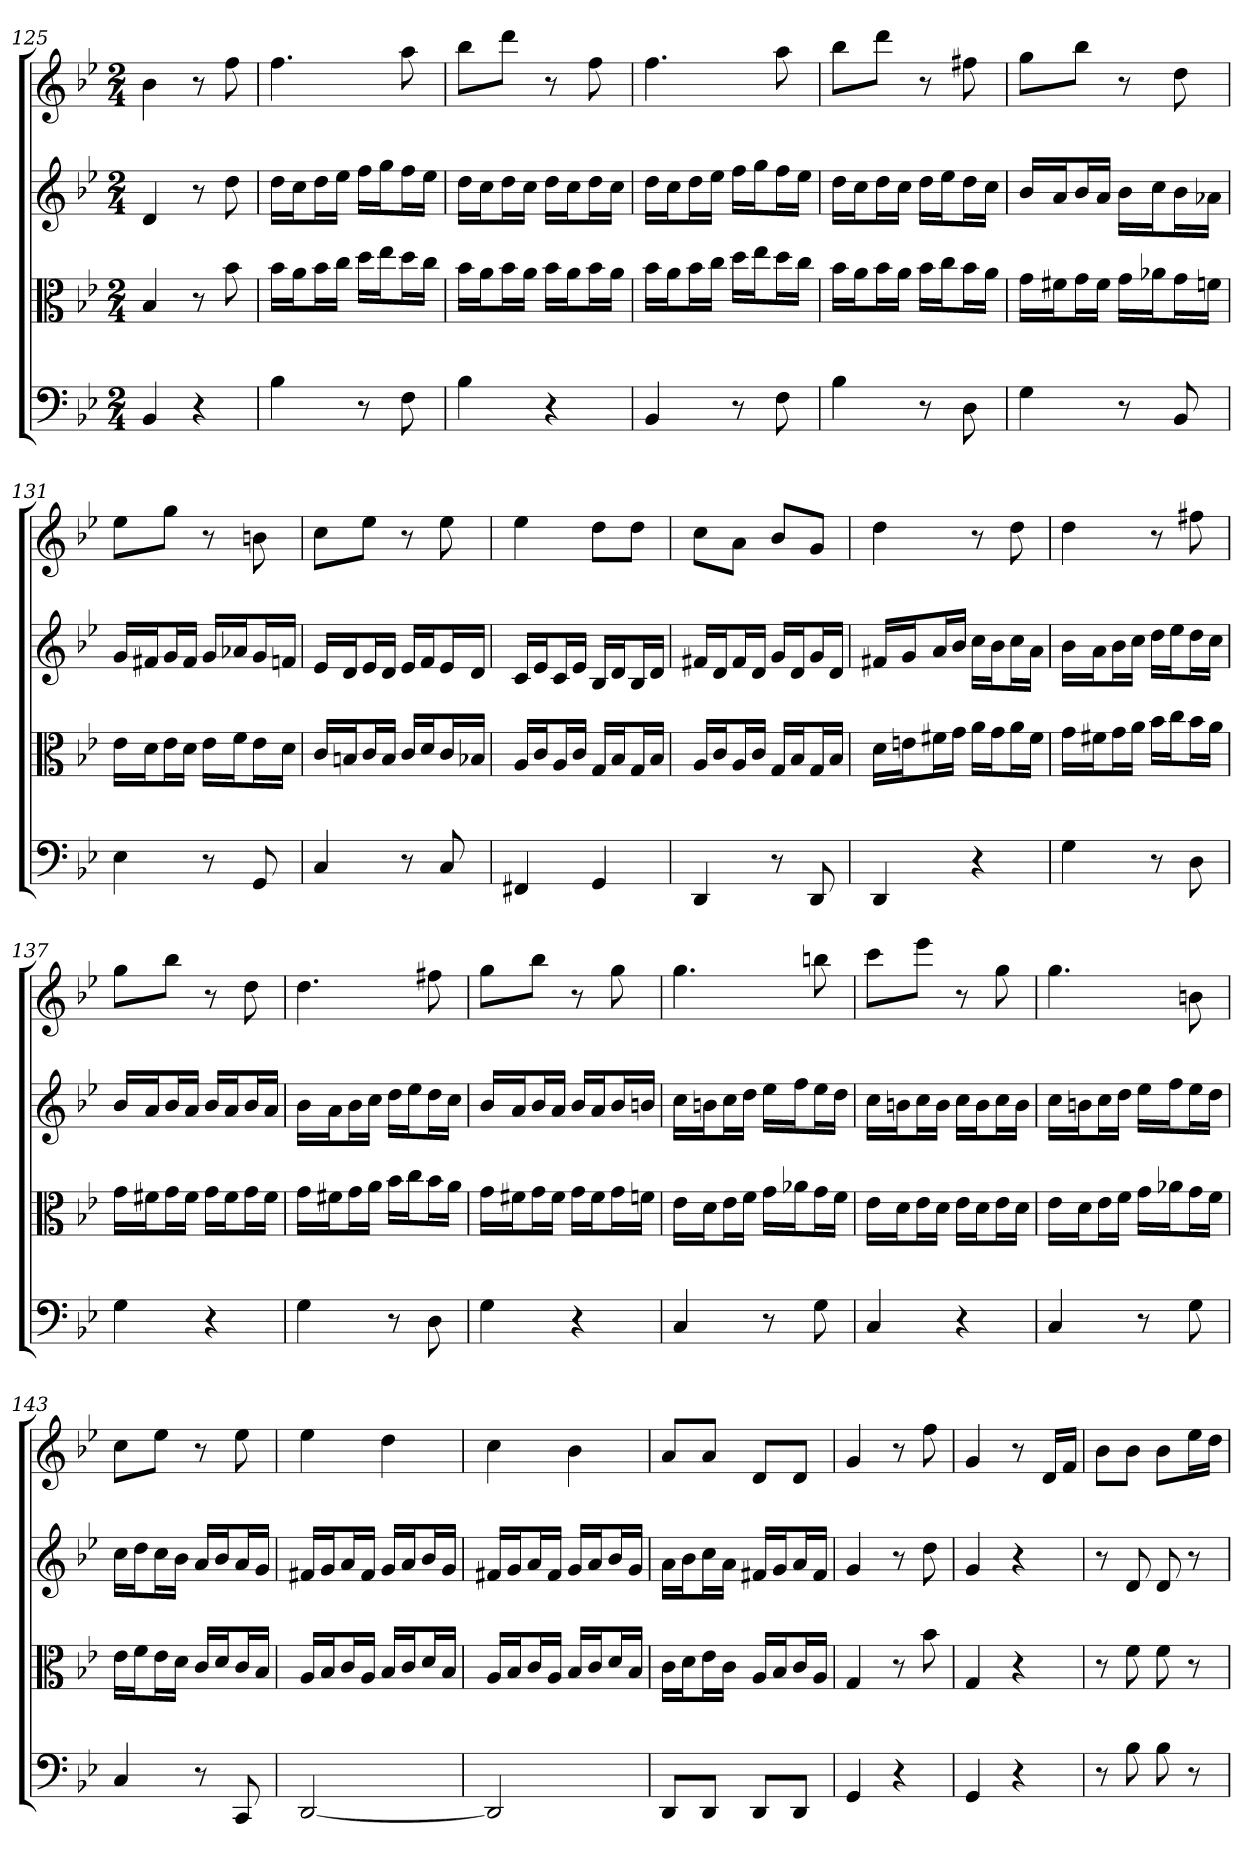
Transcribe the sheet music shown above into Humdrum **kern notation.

**kern	**kern	**kern	**kern
*part4	*part3	*part2	*part1
*staff4	*staff3	*staff2	*staff1
*clefF4	*clefC3	*	*
*k[b-e-]	*k[b-e-]	*k[b-e-]	*k[b-e-]
*B-:	*B-:	*B-:	*B-:
*M2/4	*M2/4	*M2/4	*M2/4
=125	=125	=125	=125
4BB-	4B-	4d	4b-
4r	8r	8r	8r
.	8b-	8dd	8ff
=126	=126	=126	=126
4B-	16b-\LL	16ddLL	4.ff
.	16a\J	16ccJ	.
.	16b-\L	16ddL	.
.	16cc\JJ	16ee-JJ	.
8r	16dd\LL	16ffLL	.
.	16ee-\J	16ggJ	.
8F	16dd\L	16ffL	8aa
.	16cc\JJ	16ee-JJ	.
=127	=127	=127	=127
4B-	16b-\LL	16ddLL	8bb-L
.	16a\J	16ccJ	.
.	16b-\L	16ddL	8dddJ
.	16a\JJ	16ccJJ	.
4r	16b-\LL	16ddLL	8r
.	16a\J	16ccJ	.
.	16b-\L	16ddL	8ff
.	16a\JJ	16ccJJ	.
=128	=128	=128	=128
4BB-	16b-\LL	16ddLL	4.ff
.	16a\J	16ccJ	.
.	16b-\L	16ddL	.
.	16cc\JJ	16ee-JJ	.
8r	16dd\LL	16ffLL	.
.	16ee-\J	16ggJ	.
8F	16dd\L	16ffL	8aa
.	16cc\JJ	16ee-JJ	.
=129	=129	=129	=129
4B-	16b-\LL	16ddLL	8bb-L
.	16a\J	16ccJ	.
.	16b-\L	16ddL	8dddJ
.	16a\JJ	16ccJJ	.
8r	16b-\LL	16ddLL	8r
.	16cc\J	16ee-J	.
8D	16b-\L	16ddL	8ff#X
.	16a\JJ	16ccJJ	.
=130	=130	=130	=130
4G	16g\LL	16b-LL	8ggL
.	16f#X\J	16aJ	.
.	16g\L	16b-L	8bb-J
.	16f#\JJ	16aJJ	.
8r	16g\LL	16b-LL	8r
.	16a-X\J	16ccJ	.
8BB-	16g\L	16b-L	8dd
.	16fn\JJ	16a-XJJ	.
=131	=131	=131	=131
4E-	16e-\LL	16gLL	8ee-L
.	16d\J	16f#XJ	.
.	16e-\L	16gL	8ggJ
.	16d\JJ	16f#JJ	.
8r	16e-\LL	16gLL	8r
.	16f\J	16a-XJ	.
8GG	16e-\L	16gL	8bn
.	16d\JJ	16fnJJ	.
=132	=132	=132	=132
4C	16c/LL	16e-LL	8ccL
.	16Bn/J	16dJ	.
.	16c/L	16e-L	8ee-J
.	16B/JJ	16dJJ	.
8r	16c/LL	16e-LL	8r
.	16d/J	16fJ	.
8C	16c/L	16e-L	8ee-
.	16B-X/JJ	16dJJ	.
=133	=133	=133	=133
4FF#X	16A/LL	16cLL	4ee-
.	16c/J	16e-J	.
.	16A/L	16cL	.
.	16c/JJ	16e-JJ	.
4GG	16G/LL	16B-LL	8ddL
.	16B-/J	16dJ	.
.	16G/L	16B-L	8ddJ
.	16B-/JJ	16dJJ	.
=134	=134	=134	=134
4DD	16A/LL	16f#XLL	8ccL
.	16c/J	16dJ	.
.	16A/L	16f#L	8aJ
.	16c/JJ	16dJJ	.
8r	16G/LL	16gLL	8b-L
.	16B-/J	16dJ	.
8DD	16G/L	16gL	8gJ
.	16B-/JJ	16dJJ	.
=135	=135	=135	=135
4DD	16d\LL	16f#XLL	4dd
.	16en\J	16gJ	.
.	16f#X\L	16aL	.
.	16g\JJ	16b-JJ	.
4r	16a\LL	16ccLL	8r
.	16g\J	16b-J	.
.	16a\L	16ccL	8dd
.	16f#\JJ	16aJJ	.
=136	=136	=136	=136
4G	16g\LL	16b-LL	4dd
.	16f#X\J	16aJ	.
.	16g\L	16b-L	.
.	16a\JJ	16ccJJ	.
8r	16b-\LL	16ddLL	8r
.	16cc\J	16ee-J	.
8D	16b-\L	16ddL	8ff#X
.	16a\JJ	16ccJJ	.
=137	=137	=137	=137
4G	16g\LL	16b-LL	8ggL
.	16f#X\J	16aJ	.
.	16g\L	16b-L	8bb-J
.	16f#\JJ	16aJJ	.
4r	16g\LL	16b-LL	8r
.	16f#\J	16aJ	.
.	16g\L	16b-L	8dd
.	16f#\JJ	16aJJ	.
=138	=138	=138	=138
4G	16g\LL	16b-LL	4.dd
.	16f#X\J	16aJ	.
.	16g\L	16b-L	.
.	16a\JJ	16ccJJ	.
8r	16b-\LL	16ddLL	.
.	16cc\J	16ee-J	.
8D	16b-\L	16ddL	8ff#X
.	16a\JJ	16ccJJ	.
=139	=139	=139	=139
4G	16g\LL	16b-LL	8ggL
.	16f#X\J	16aJ	.
.	16g\L	16b-L	8bb-J
.	16f#\JJ	16aJJ	.
4r	16g\LL	16b-LL	8r
.	16f#\J	16aJ	.
.	16g\L	16b-L	8gg
.	16fn\JJ	16bnJJ	.
=140	=140	=140	=140
4C	16e-\LL	16ccLL	4.gg
.	16d\J	16bnJ	.
.	16e-\L	16ccL	.
.	16f\JJ	16ddJJ	.
8r	16g\LL	16ee-LL	.
.	16a-X\J	16ffJ	.
8G	16g\L	16ee-L	8bbn
.	16f\JJ	16ddJJ	.
=141	=141	=141	=141
4C	16e-\LL	16ccLL	8cccL
.	16d\J	16bnJ	.
.	16e-\L	16ccL	8eee-J
.	16d\JJ	16bJJ	.
4r	16e-\LL	16ccLL	8r
.	16d\J	16bJ	.
.	16e-\L	16ccL	8gg
.	16d\JJ	16bJJ	.
=142	=142	=142	=142
4C	16e-\LL	16ccLL	4.gg
.	16d\J	16bnJ	.
.	16e-\L	16ccL	.
.	16f\JJ	16ddJJ	.
8r	16g\LL	16ee-LL	.
.	16a-X\J	16ffJ	.
8G	16g\L	16ee-L	8bn
.	16f\JJ	16ddJJ	.
=143	=143	=143	=143
4C	16e-\LL	16ccLL	8ccL
.	16f\J	16ddJ	.
.	16e-\L	16ccL	8ee-J
.	16d\JJ	16b-JJ	.
8r	16c/LL	16aLL	8r
.	16d/J	16b-J	.
8CC	16c/L	16aL	8ee-
.	16B-/JJ	16gJJ	.
=144	=144	=144	=144
[2DD	16A/LL	16f#XLL	4ee-
.	16B-/J	16gJ	.
.	16c/L	16aL	.
.	16A/JJ	16f#JJ	.
.	16B-/LL	16gLL	4dd
.	16c/J	16aJ	.
.	16d/L	16b-L	.
.	16B-/JJ	16gJJ	.
=145	=145	=145	=145
2DD]	16A/LL	16f#XLL	4cc
.	16B-/J	16gJ	.
.	16c/L	16aL	.
.	16A/JJ	16f#JJ	.
.	16B-/LL	16gLL	4b-
.	16c/J	16aJ	.
.	16d/L	16b-L	.
.	16B-/JJ	16gJJ	.
=146	=146	=146	=146
8DD/L	16c\LL	16aLL	8aL
.	16d\J	16b-J	.
8DD/J	16e-\L	16ccL	8aJ
.	16c\JJ	16aJJ	.
8DD/L	16A/LL	16f#XLL	8dL
.	16B-/J	16gJ	.
8DD/J	16c/L	16aL	8dJ
.	16A/JJ	16f#JJ	.
=147	=147	=147	=147
4GG	4G	4g	4g
4r	8r	8r	8r
.	8b-	8dd	8ff
=148	=148	=148	=148
4GG	4G	4g	4g
4r	4r	4r	8r
.	.	.	16dLL
.	.	.	16fJJ
=149	=149	=149	=149
8r	8r	8r	8b-L
8B-	8f	8d	8b-J
8B-	8f	8d	8b-L
8r	8r	8r	16ee-L
.	.	.	16ddJJ
=	=	=	=
*-	*-	*-	*-
